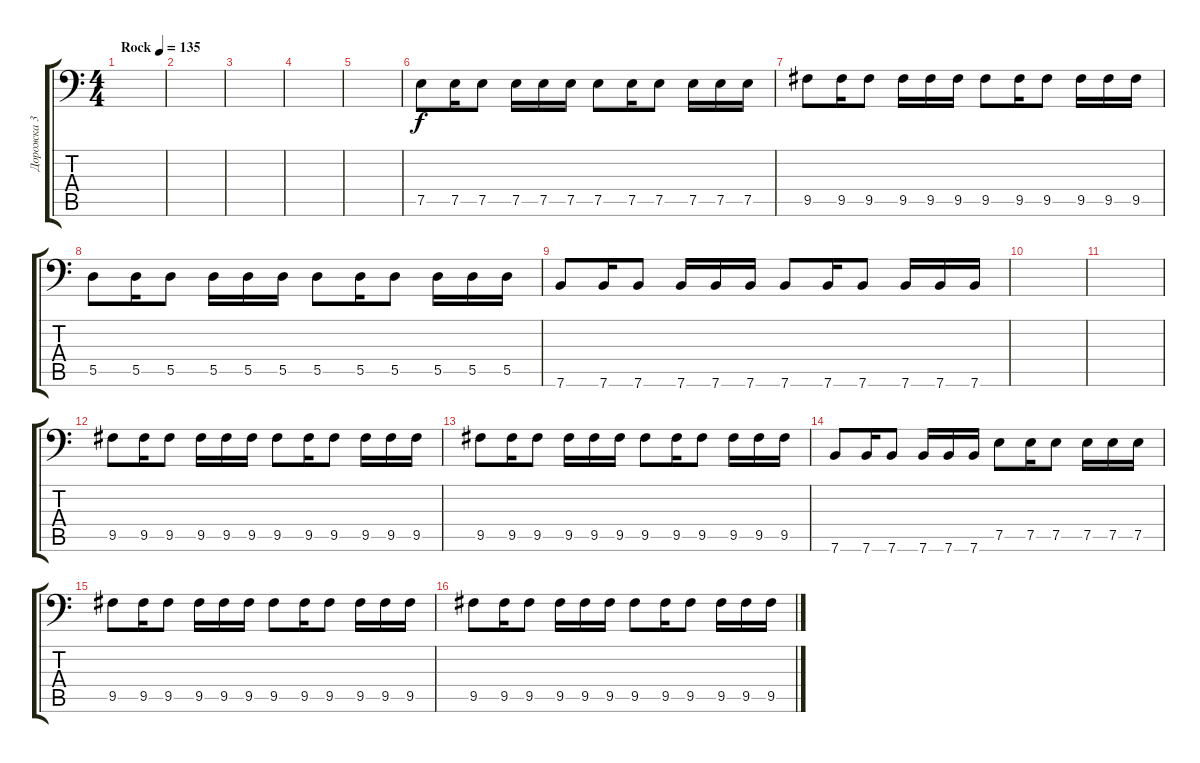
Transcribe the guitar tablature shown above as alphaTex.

\track ("Дорожка 3" "Дорожка 3") {instrument acousticbass}
\staff {score tabs}
\tuning (E3 B2 G2 D2 A1 E1) {hide}
\ts (4 4)
\tempo (135 "Rock")
\clef f4
\ks c
|
|
|
|
|
7.5.8 7.5.16 7.5.8 7.5.16 7.5.16 7.5.16 7.5.8 7.5.16 7.5.8 7.5.16 7.5.16 7.5.16 |
9.5.8 9.5.16 9.5.8 9.5.16 9.5.16 9.5.16 9.5.8 9.5.16 9.5.8 9.5.16 9.5.16 9.5.16 |
5.5.8 5.5.16 5.5.8 5.5.16 5.5.16 5.5.16 5.5.8 5.5.16 5.5.8 5.5.16 5.5.16 5.5.16 |
7.6.8 7.6.16 7.6.8 7.6.16 7.6.16 7.6.16 7.6.8 7.6.16 7.6.8 7.6.16 7.6.16 7.6.16 |
|
|
9.5.8 9.5.16 9.5.8 9.5.16 9.5.16 9.5.16 9.5.8 9.5.16 9.5.8 9.5.16 9.5.16 9.5.16 |
9.5.8 9.5.16 9.5.8 9.5.16 9.5.16 9.5.16 9.5.8 9.5.16 9.5.8 9.5.16 9.5.16 9.5.16 |
7.6.8 7.6.16 7.6.8 7.6.16 7.6.16 7.6.16 7.5.8 7.5.16 7.5.8 7.5.16 7.5.16 7.5.16 |
9.5.8 9.5.16 9.5.8 9.5.16 9.5.16 9.5.16 9.5.8 9.5.16 9.5.8 9.5.16 9.5.16 9.5.16 |
9.5.8 9.5.16 9.5.8 9.5.16 9.5.16 9.5.16 9.5.8 9.5.16 9.5.8 9.5.16 9.5.16 9.5.16
